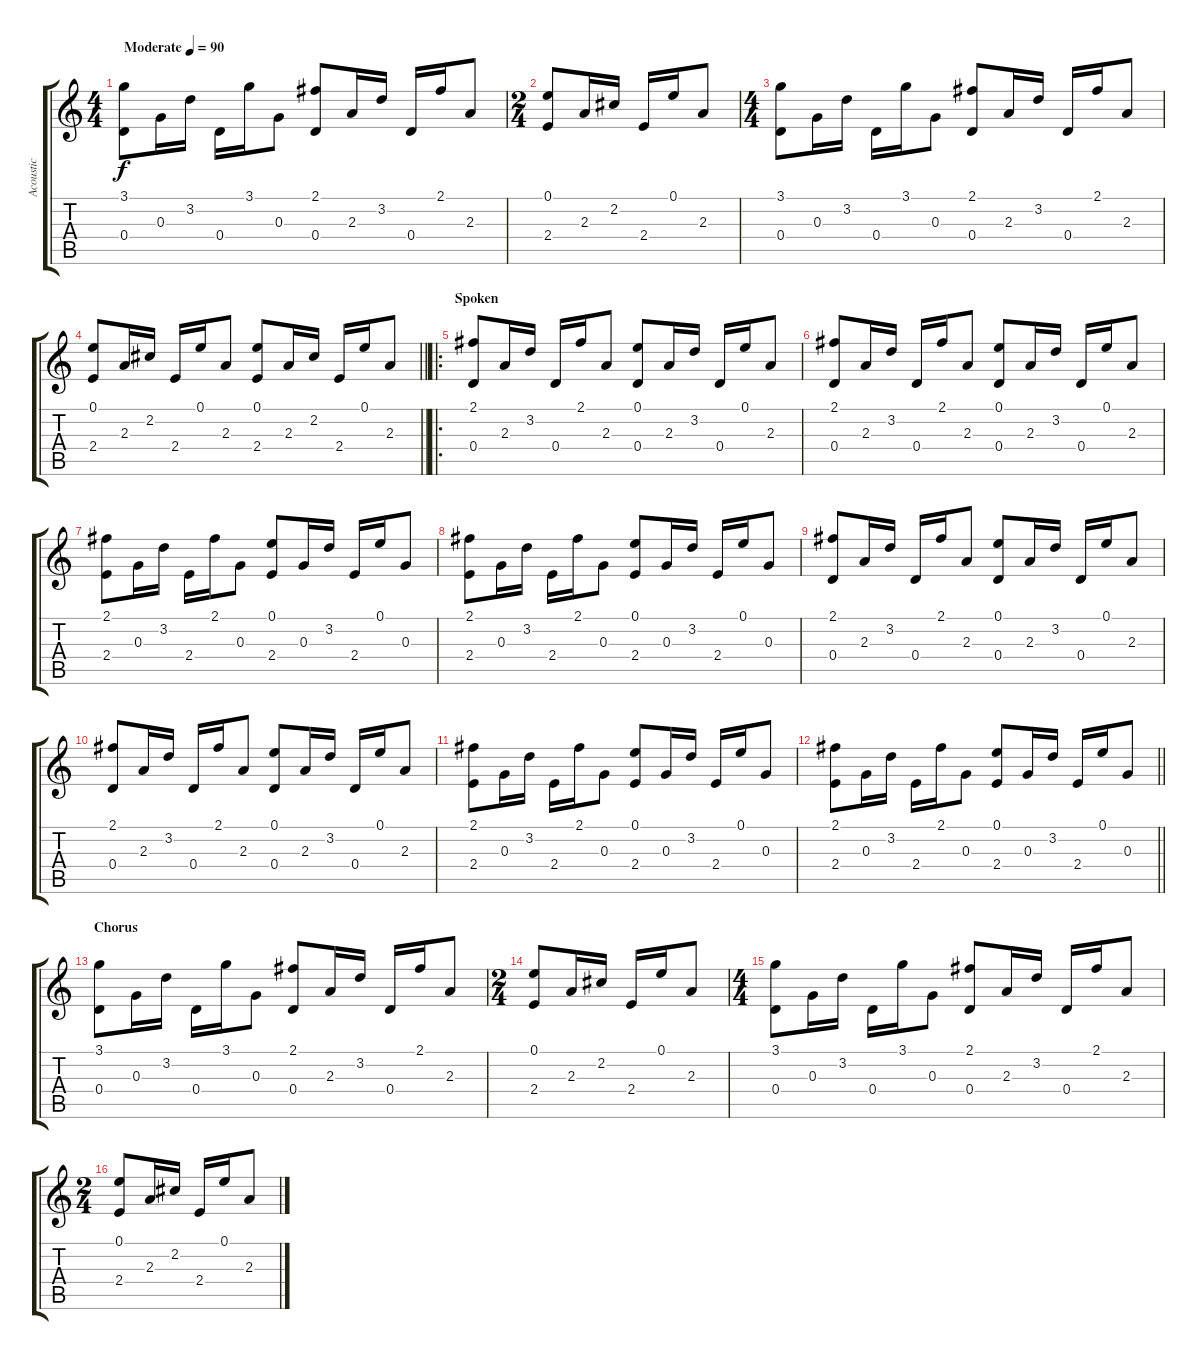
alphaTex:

\track ("Acoustic" "Acoustic") {instrument acousticguitarsteel}
\staff {score tabs}
\tuning (E4 B3 G3 D3 A2 E2) {hide}
\ts (4 4)
\tempo (90 "Moderate")
\clef g2
\ks c
(3.1 0.4).8{dy f instrument acousticguitarsteel} 0.3.16 3.2.16 0.4.16 3.1.16 0.3.8 (2.1 0.4).8 2.3.16 3.2.16 0.4.16 2.1.16 2.3.8 |
\ts (2 4)
(0.1 2.4).8 2.3.16 2.2.16 2.4.16 0.1.16 2.3.8 |
\ts (4 4)
(3.1 0.4).8 0.3.16 3.2.16 0.4.16 3.1.16 0.3.8 (2.1 0.4).8 2.3.16 3.2.16 0.4.16 2.1.16 2.3.8 |
\barLineRight lightlight
(0.1 2.4).8 2.3.16 2.2.16 2.4.16 0.1.16 2.3.8 (0.1 2.4).8 2.3.16 2.2.16 2.4.16 0.1.16 2.3.8 |
\ro
\section ("" "Spoken")
(2.1 0.4).8 2.3.16 3.2.16 0.4.16 2.1.16 2.3.8 (0.1 0.4).8 2.3.16 3.2.16 0.4.16 0.1.16 2.3.8 |
(2.1 0.4).8 2.3.16 3.2.16 0.4.16 2.1.16 2.3.8 (0.1 0.4).8 2.3.16 3.2.16 0.4.16 0.1.16 2.3.8 |
(2.1 2.4).8 0.3.16 3.2.16 2.4.16 2.1.16 0.3.8 (0.1 2.4).8 0.3.16 3.2.16 2.4.16 0.1.16 0.3.8 |
(2.1 2.4).8 0.3.16 3.2.16 2.4.16 2.1.16 0.3.8 (0.1 2.4).8 0.3.16 3.2.16 2.4.16 0.1.16 0.3.8 |
(2.1 0.4).8 2.3.16 3.2.16 0.4.16 2.1.16 2.3.8 (0.1 0.4).8 2.3.16 3.2.16 0.4.16 0.1.16 2.3.8 |
(2.1 0.4).8 2.3.16 3.2.16 0.4.16 2.1.16 2.3.8 (0.1 0.4).8 2.3.16 3.2.16 0.4.16 0.1.16 2.3.8 |
(2.1 2.4).8 0.3.16 3.2.16 2.4.16 2.1.16 0.3.8 (0.1 2.4).8 0.3.16 3.2.16 2.4.16 0.1.16 0.3.8 |
\barLineRight lightlight
(2.1 2.4).8 0.3.16 3.2.16 2.4.16 2.1.16 0.3.8 (0.1 2.4).8 0.3.16 3.2.16 2.4.16 0.1.16 0.3.8 |
\section ("" "Chorus")
(3.1 0.4).8 0.3.16 3.2.16 0.4.16 3.1.16 0.3.8 (2.1 0.4).8 2.3.16 3.2.16 0.4.16 2.1.16 2.3.8 |
\ts (2 4)
(0.1 2.4).8 2.3.16 2.2.16 2.4.16 0.1.16 2.3.8 |
\ts (4 4)
(3.1 0.4).8 0.3.16 3.2.16 0.4.16 3.1.16 0.3.8 (2.1 0.4).8 2.3.16 3.2.16 0.4.16 2.1.16 2.3.8 |
\ts (2 4)
(0.1 2.4).8 2.3.16 2.2.16 2.4.16 0.1.16 2.3.8
